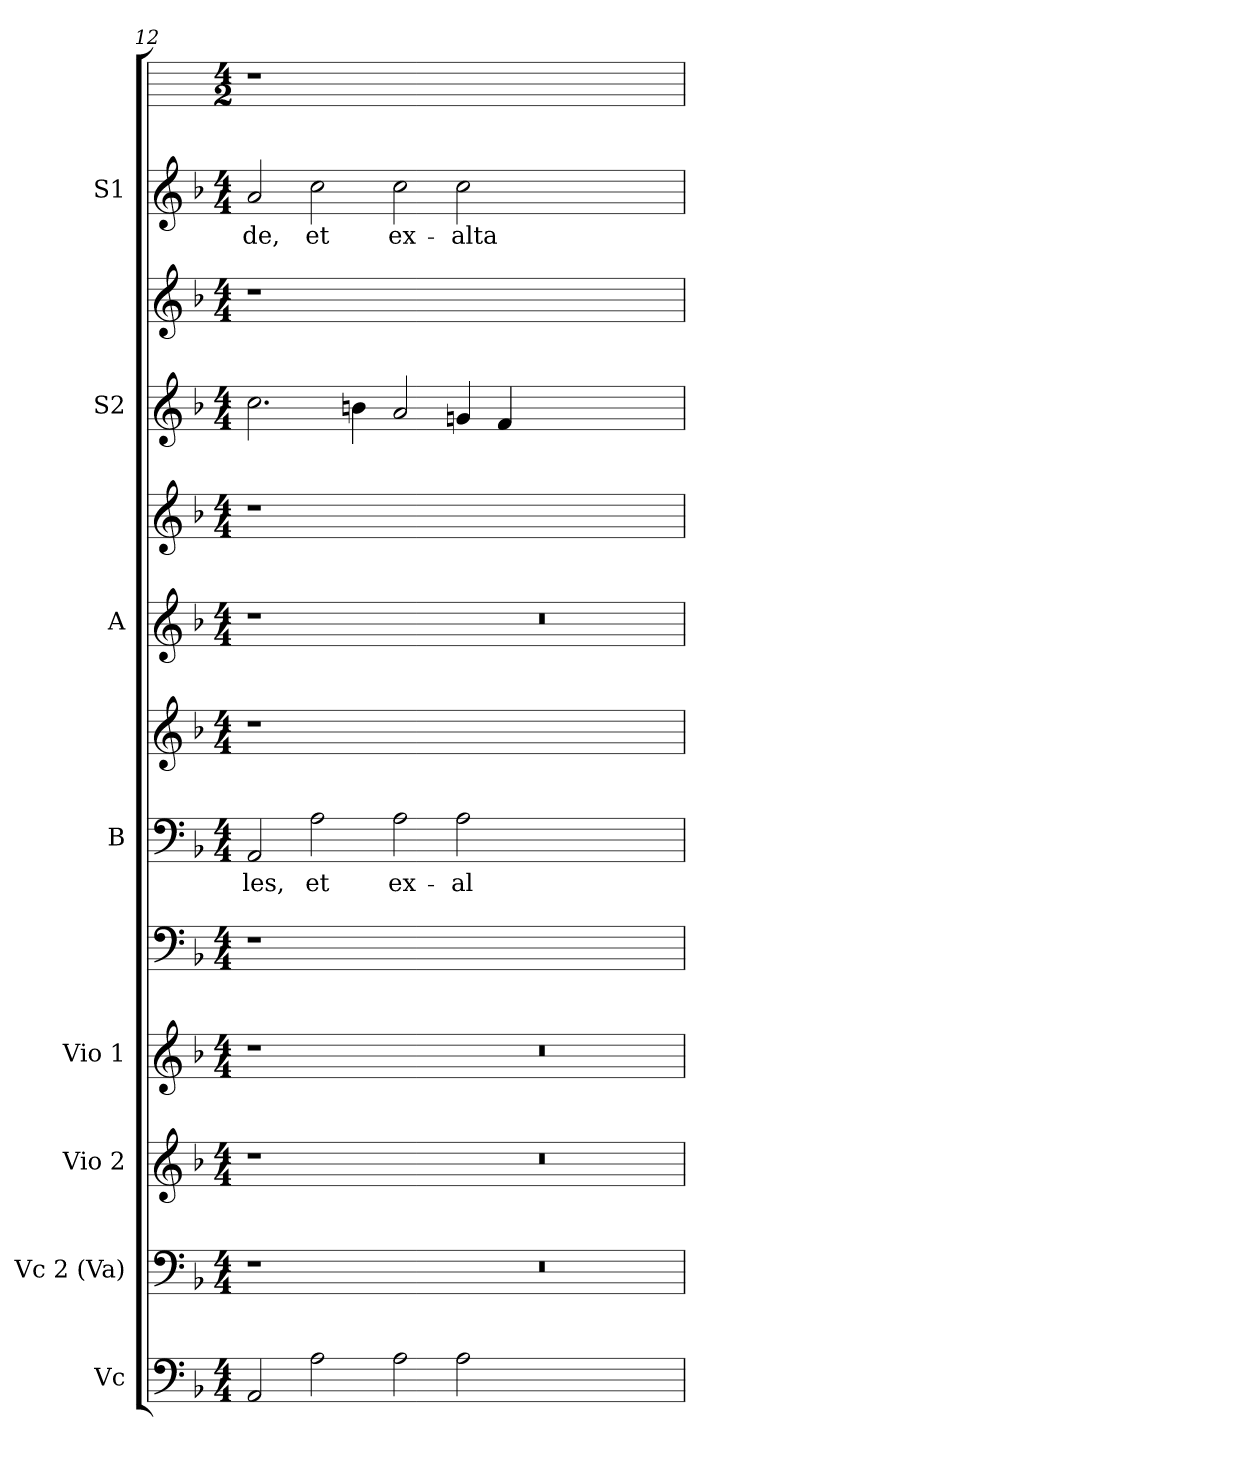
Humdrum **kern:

**kern	**kern	**kern	**kern	**kern	**kern	**text	**kern	**kern	**kern	**kern	**text	**kern	**kern	**text	**kern
*part13	*part12	*part11	*part10	*part9	*part8	*part8	*part7	*part6	*part5	*part4	*part4	*part3	*part2	*part2	*part1
*staff13	*staff12	*staff11	*staff10	*staff9	*staff8	*staff8	*staff7	*staff6	*staff5	*staff4	*staff4	*staff3	*staff2	*staff2	*staff1
*I"Vc	*I"Vc 2 (Va)	*I"Vio 2	*I"Vio 1	*	*I"B	*	*	*I"A	*	*I"S2	*	*	*I"S1	*	*
*clefF4	*clefF4	*clefG2	*clefG2	*clefF4	*clefF4	*	*clefG2	*clefG2	*clefG2	*clefG2	*	*clefG2	*clefG2	*	*
*k[b-]	*k[b-]	*k[b-]	*k[b-]	*k[b-]	*k[b-]	*	*k[b-]	*k[b-]	*k[b-]	*k[b-]	*	*k[b-]	*k[b-]	*	*
*M4/4	*M4/4	*M4/4	*M4/4	*M4/4	*M4/4	*	*M4/4	*M4/4	*M4/4	*M4/4	*	*M4/4	*M4/4	*	*M4/2
=12	=12	=12	=12	=12	=12	=12	=12	=12	=12	=12	=12	=12	=12	=12	=12
2AA	1r	1r	1r	1r	2AA	-les,	1r	1r	1r	2.cc	--	1r	2a	-de,	1r
2A	.	.	.	.	2A	et	.	.	.	.	.	.	2cc	et	.
.	.	.	.	.	.	.	.	.	.	4bn	.	.	.	.	.
2A	1ryy	1ryy	1ryy	0.ryy	2A	ex-	0.ryy	1ryy	0.ryy	2a	--	0.ryy	2cc	ex-	0.ryy
2A	.	.	.	.	2A	-al-	.	.	.	4gn/	.	.	2cc	-alta-	.
.	.	.	.	.	.	.	.	.	.	4f/	.	.	.	.	.
0ryy	0r	0r	0r	.	0ryy	.	.	0r	.	0ryy	.	.	0ryy	.	.
=	=	=	=	=	=	=	=	=	=	=	=	=	=	=	=
*-	*-	*-	*-	*-	*-	*-	*-	*-	*-	*-	*-	*-	*-	*-	*-
